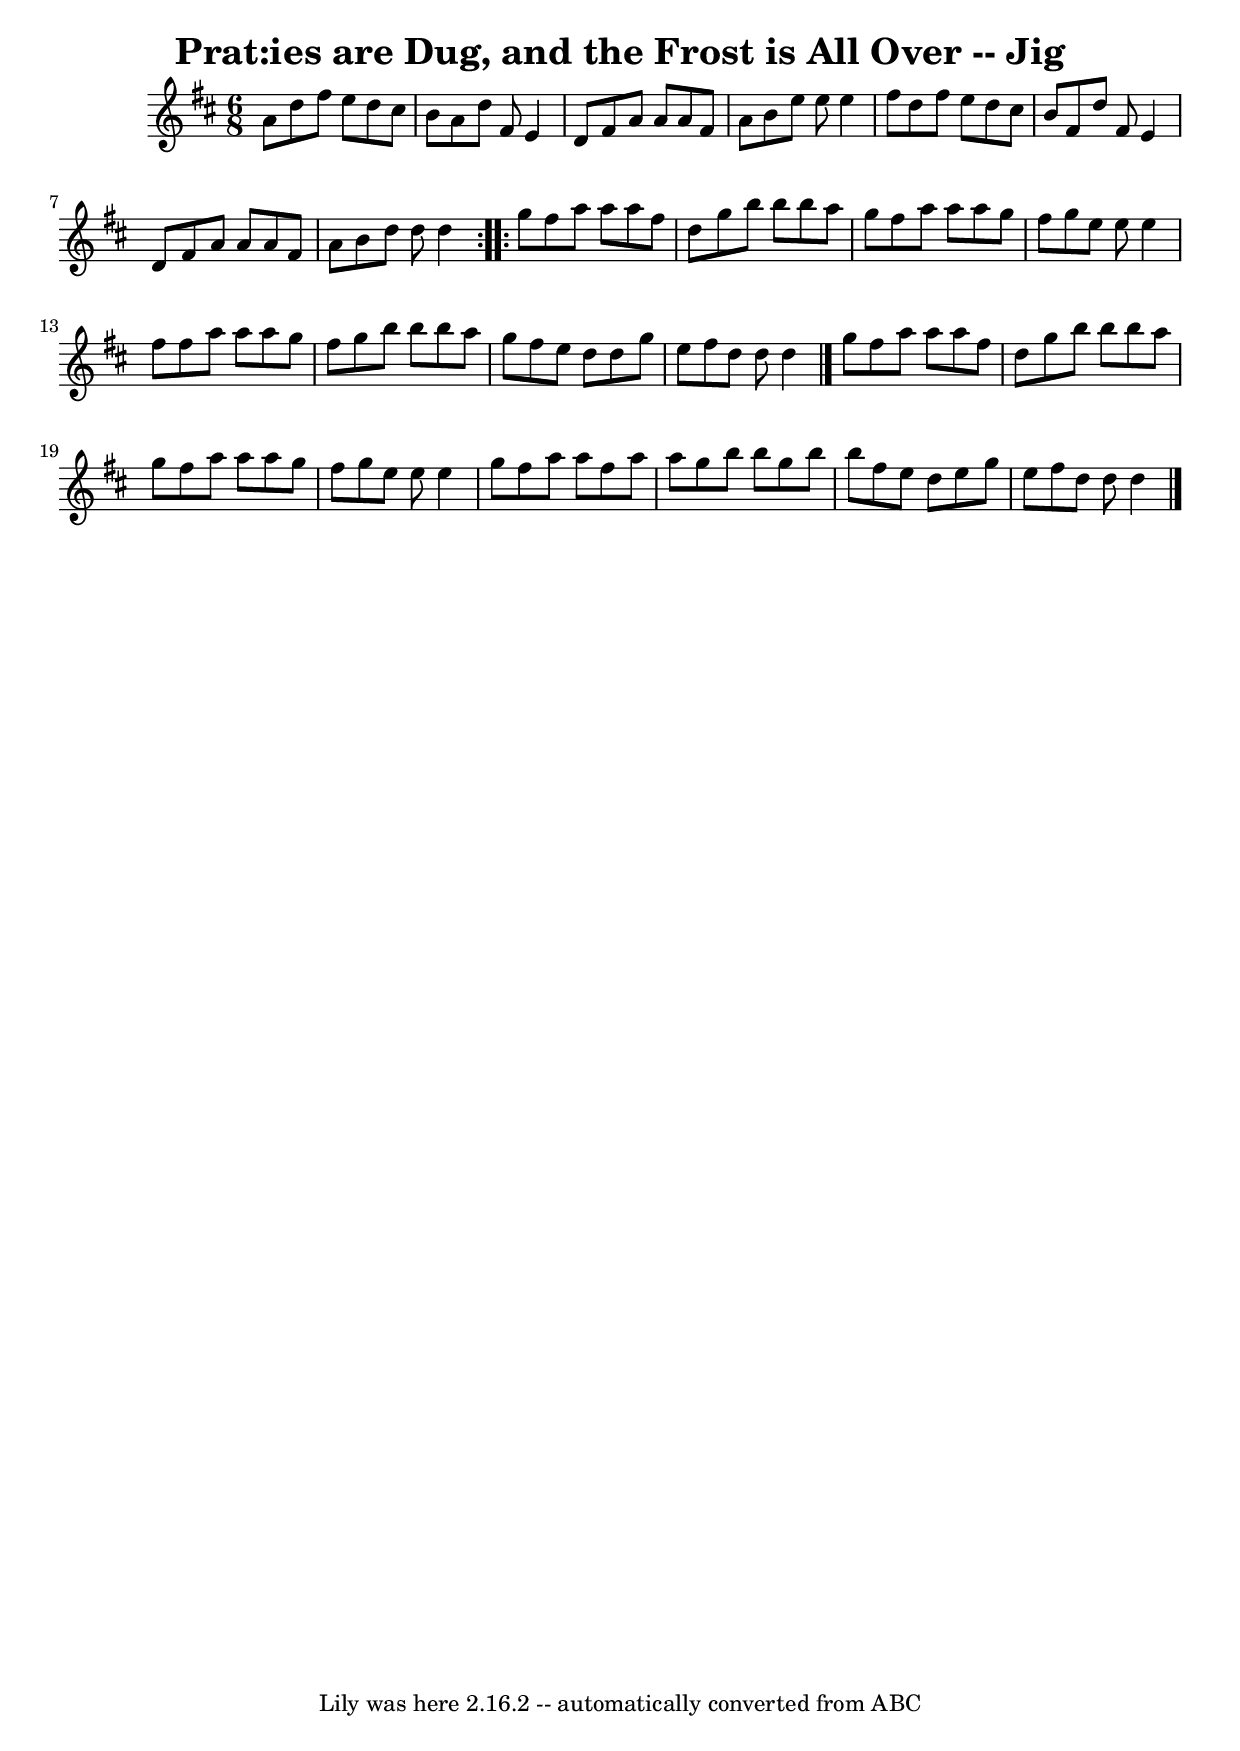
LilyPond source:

\version "2.16.2"
\include "Mammoth.ily"
\header {
	%% book = "Ryan's Mammoth Collection"
	crossRefNumber = "1"
	footnotes = "\\\\111 621"
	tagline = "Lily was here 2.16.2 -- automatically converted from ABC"
	title = "Prat:ies are Dug, and the Frost is All Over -- Jig"
}
voicedefault =  {


\repeat volta 2 {
\time 6/8 
\key d \major a'8  |
 d''8 fis''8 e''8 d''8    
cis''8 b'8    |
 a'8 d''8 fis'8 e'4 d'8    |
   
fis'8 a'8 a'8 a'8 fis'8 a'8    |
 b'8 e''8 e''8    
e''4 fis''8    |
 d''8 fis''8 e''8 d''8 cis''8 b'8  
  |
 fis'8 d''8 fis'8 e'4 d'8    |
 fis'8 a'8    
a'8 a'8 fis'8 a'8    |
 b'8 d''8 d''8 d''4  }     
\repeat volta 2 { g''8  |
 fis''8 a''8 a''8 a''8 fis''8 
 d''8    |
 g''8 b''8 b''8 b''8 a''8 g''8    |
  
 fis''8 a''8 a''8 a''8 g''8 fis''8    |
 g''8 e''8    
e''8 e''4 fis''8    |
 fis''8 a''8 a''8 a''8 g''8   
 fis''8    |
 g''8 b''8 b''8 b''8 a''8 g''8    |
  
 fis''8 e''8 d''8 d''8 g''8 e''8    |
 fis''8 d''8    
d''8 d''4  \bar "|." g''8  |
 fis''8 a''8 a''8 a''8   
 fis''8 d''8    |
 g''8 b''8 b''8 b''8 a''8 g''8    
|
 fis''8 a''8 a''8 a''8 g''8 fis''8    |
 g''8  
 e''8 e''8 e''4 g''8    |
 fis''8 a''8 a''8 fis''8 
 a''8 a''8    |
 g''8 b''8 b''8 g''8 b''8 b''8    
|
 fis''8 e''8 d''8 e''8 g''8 e''8    |
 fis''8  
 d''8 d''8 d''4  \bar "|."   }
}

\score{
    <<

	\context Staff="default"
	{
	    \voicedefault 
	}

    >>
	\layout {
	}
	\midi {}
}
